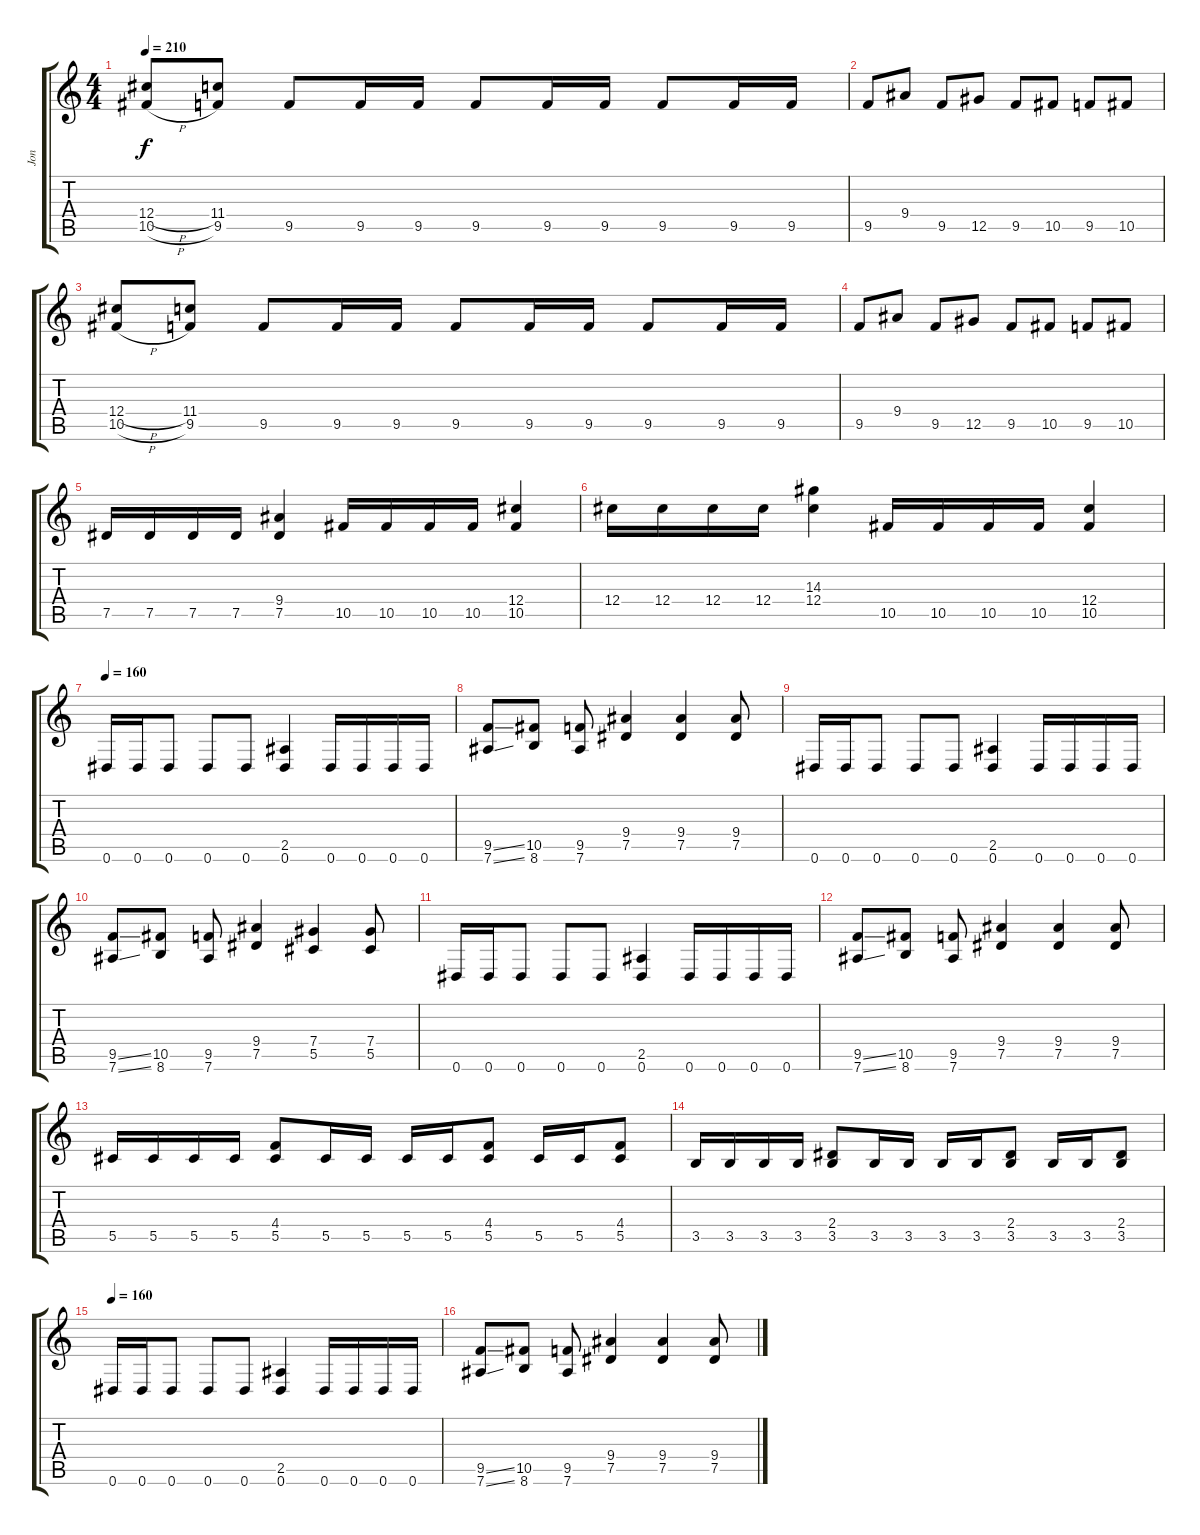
\track ("Jon" "Jon") {instrument distortionguitar}
\staff {score tabs}
\tuning (Eb4 Bb3 Gb3 Db3 Ab2 Eb2) {hide}
\ts (4 4)
\tempo 210
\clef g2
\ks c
(12.4{h} 10.5{h}).8{dy f} (11.4 9.5).8 9.5.8 9.5.16 9.5.16 9.5.8 9.5.16 9.5.16 9.5.8 9.5.16 9.5.16 |
9.5.8 9.4.8 9.5.8 12.5.8 9.5.8 10.5.8 9.5.8 10.5.8 |
(12.4{h} 10.5{h}).8 (11.4 9.5).8 9.5.8 9.5.16 9.5.16 9.5.8 9.5.16 9.5.16 9.5.8 9.5.16 9.5.16 |
9.5.8 9.4.8 9.5.8 12.5.8 9.5.8 10.5.8 9.5.8 10.5.8 |
7.5.16 7.5.16 7.5.16 7.5.16 (9.4 7.5).4 10.5.16 10.5.16 10.5.16 10.5.16 (12.4 10.5).4 |
12.4.16 12.4.16 12.4.16 12.4.16 (14.3 12.4).4 10.5.16 10.5.16 10.5.16 10.5.16 (12.4 10.5).4 |
\tempo 160
0.6.16 0.6.16 0.6.8 0.6.8 0.6.8 (2.5 0.6).4 0.6.16 0.6.16 0.6.16 0.6.16 |
(9.5{ss} 7.6{ss}).8 (10.5 8.6).8 (9.5 7.6).8 (9.4 7.5).4 (9.4 7.5).4 (9.4 7.5).8 |
0.6.16 0.6.16 0.6.8 0.6.8 0.6.8 (2.5 0.6).4 0.6.16 0.6.16 0.6.16 0.6.16 |
(9.5{ss} 7.6{ss}).8 (10.5 8.6).8 (9.5 7.6).8 (9.4 7.5).4 (7.4 5.5).4 (7.4 5.5).8 |
0.6.16 0.6.16 0.6.8 0.6.8 0.6.8 (2.5 0.6).4 0.6.16 0.6.16 0.6.16 0.6.16 |
(9.5{ss} 7.6{ss}).8 (10.5 8.6).8 (9.5 7.6).8 (9.4 7.5).4 (9.4 7.5).4 (9.4 7.5).8 |
5.5.16 5.5.16 5.5.16 5.5.16 (4.4 5.5).8 5.5.16 5.5.16 5.5.16 5.5.16 (4.4 5.5).8 5.5.16 5.5.16 (4.4 5.5).8 |
3.5.16 3.5.16 3.5.16 3.5.16 (2.4 3.5).8 3.5.16 3.5.16 3.5.16 3.5.16 (2.4 3.5).8 3.5.16 3.5.16 (2.4 3.5).8 |
\tempo 160
0.6.16 0.6.16 0.6.8 0.6.8 0.6.8 (2.5 0.6).4 0.6.16 0.6.16 0.6.16 0.6.16 |
(9.5{ss} 7.6{ss}).8 (10.5 8.6).8 (9.5 7.6).8 (9.4 7.5).4 (9.4 7.5).4 (9.4 7.5).8
